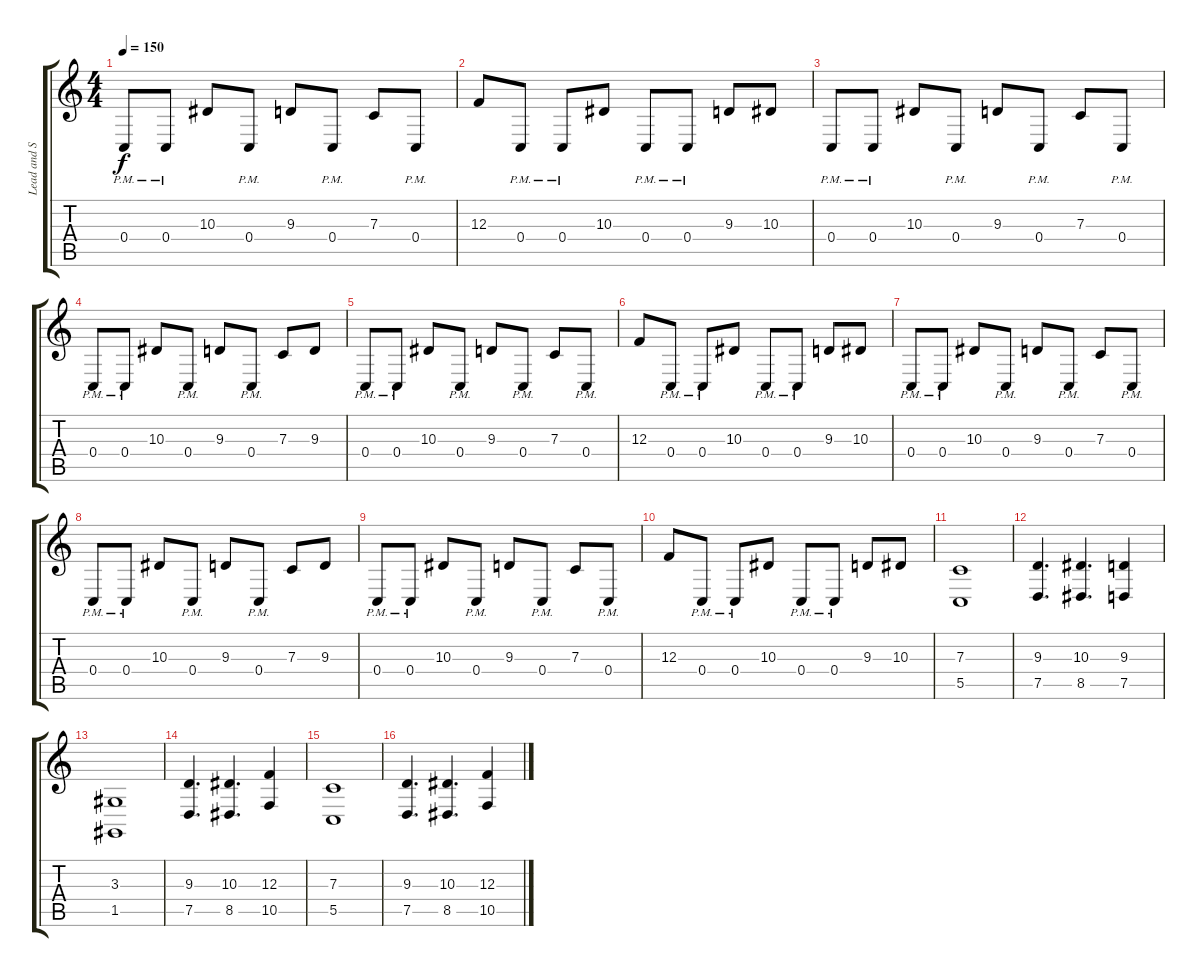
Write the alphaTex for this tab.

\track ("Lead and Synth" "Lead and S") {instrument tremolostrings}
\staff {score tabs}
\tuning (D4 A3 F3 C3 G2 C2) {hide}
\ts (4 4)
\tempo 150
\clef g2
\ks c
0.4{pm}.8{dy f} 0.4{pm}.8 10.3.8 0.4{pm}.8 9.3.8 0.4{pm}.8 7.3.8 0.4{pm}.8 |
12.3.8 0.4{pm}.8 0.4{pm}.8 10.3.8 0.4{pm}.8 0.4{pm}.8 9.3.8 10.3.8 |
0.4{pm}.8{instrument distortionguitar} 0.4{pm}.8 10.3.8 0.4{pm}.8 9.3.8 0.4{pm}.8 7.3.8 0.4{pm}.8 |
0.4{pm}.8 0.4{pm}.8 10.3.8 0.4{pm}.8 9.3.8 0.4{pm}.8 7.3.8 9.3.8 |
0.4{pm}.8 0.4{pm}.8 10.3.8 0.4{pm}.8 9.3.8 0.4{pm}.8 7.3.8 0.4{pm}.8 |
12.3.8 0.4{pm}.8 0.4{pm}.8 10.3.8 0.4{pm}.8 0.4{pm}.8 9.3.8 10.3.8 |
0.4{pm}.8{instrument distortionguitar} 0.4{pm}.8 10.3.8 0.4{pm}.8 9.3.8 0.4{pm}.8 7.3.8 0.4{pm}.8 |
0.4{pm}.8 0.4{pm}.8 10.3.8 0.4{pm}.8 9.3.8 0.4{pm}.8 7.3.8 9.3.8 |
0.4{pm}.8 0.4{pm}.8 10.3.8 0.4{pm}.8 9.3.8 0.4{pm}.8 7.3.8 0.4{pm}.8 |
12.3.8 0.4{pm}.8 0.4{pm}.8 10.3.8 0.4{pm}.8 0.4{pm}.8 9.3.8 10.3.8 |
(7.3 5.5).1{instrument tremolostrings} |
(9.3 7.5).4{d} (10.3 8.5).4{d} (9.3 7.5).4 |
(3.3 1.5).1 |
(9.3 7.5).4{d} (10.3 8.5).4{d} (12.3 10.5).4 |
(7.3 5.5).1 |
(9.3 7.5).4{d} (10.3 8.5).4{d} (12.3 10.5).4
